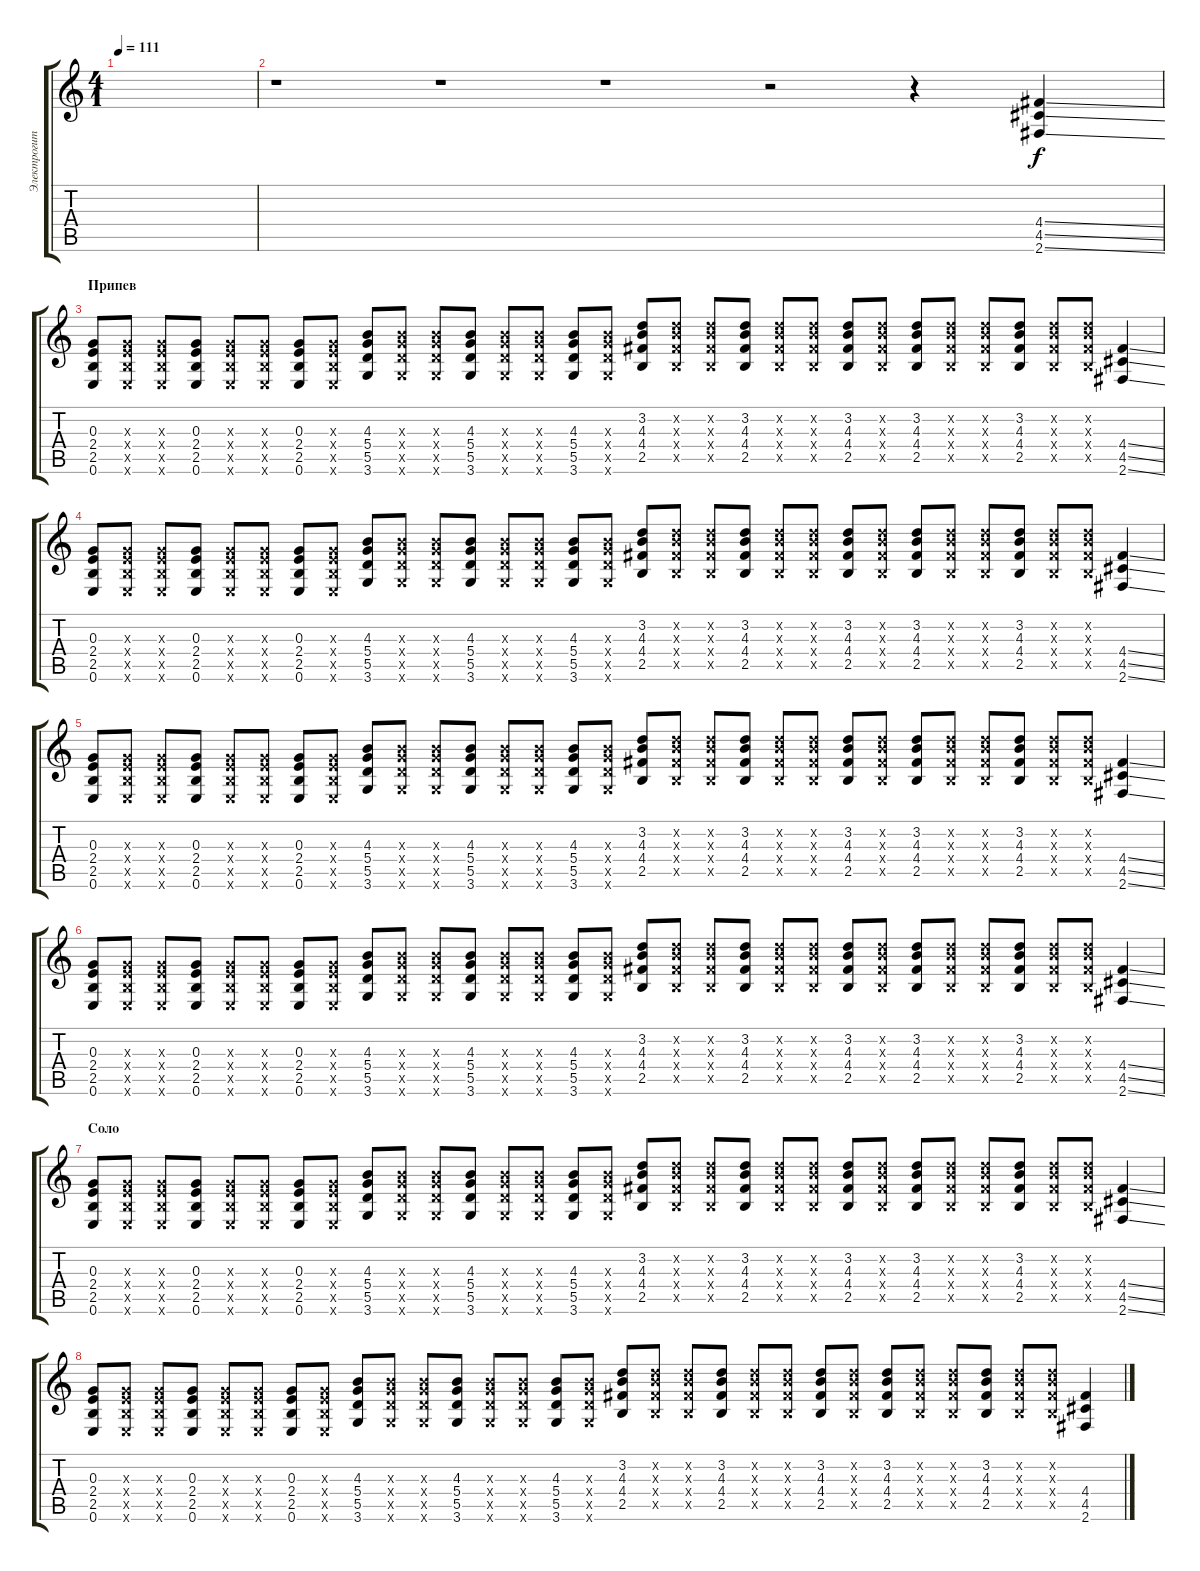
\track ("Электрогитара" "Электрогит") {instrument distortionguitar}
\staff {score tabs}
\tuning (E4 B3 G3 D3 A2 E2) {hide}
\ts (4 1)
\tempo 111
\clef g2
\ks c
|
r.1 r.1 r.1 r.2 r.4 (4.4{ss} 4.5{ss} 2.6{ss}).4 |
\section ("" "Припев")
(0.3 2.4 2.5 0.6).8 (0.3{x} 2.4{x} 2.5{x} 0.6{x}).8 (0.3{x} 2.4{x} 2.5{x} 0.6{x}).8 (0.3 2.4 2.5 0.6).8 (0.3{x} 2.4{x} 2.5{x} 0.6{x}).8 (0.3{x} 2.4{x} 2.5{x} 0.6{x}).8 (0.3 2.4 2.5 0.6).8 (0.3{x} 2.4{x} 2.5{x} 0.6{x}).8 (4.3 5.4 5.5 3.6).8 (4.3{x} 5.4{x} 5.5{x} 3.6{x}).8 (4.3{x} 5.4{x} 5.5{x} 3.6{x}).8 (4.3 5.4 5.5 3.6).8 (4.3{x} 5.4{x} 5.5{x} 3.6{x}).8 (4.3{x} 5.4{x} 5.5{x} 3.6{x}).8 (4.3 5.4 5.5 3.6).8 (4.3{x} 5.4{x} 5.5{x} 3.6{x}).8 (3.2 4.3 4.4 2.5).8 (3.2{x} 4.3{x} 4.4{x} 2.5{x}).8 (3.2{x} 4.3{x} 4.4{x} 2.5{x}).8 (3.2 4.3 4.4 2.5).8 (3.2{x} 4.3{x} 4.4{x} 2.5{x}).8 (3.2{x} 4.3{x} 4.4{x} 2.5{x}).8 (3.2 4.3 4.4 2.5).8 (3.2{x} 4.3{x} 4.4{x} 2.5{x}).8 (3.2 4.3 4.4 2.5).8 (3.2{x} 4.3{x} 4.4{x} 2.5{x}).8 (3.2{x} 4.3{x} 4.4{x} 2.5{x}).8 (3.2 4.3 4.4 2.5).8 (3.2{x} 4.3{x} 4.4{x} 2.5{x}).8 (3.2{x} 4.3{x} 4.4{x} 2.5{x}).8 (4.4{ss} 4.5{ss} 2.6{ss}).4 |
(0.3 2.4 2.5 0.6).8 (0.3{x} 2.4{x} 2.5{x} 0.6{x}).8 (0.3{x} 2.4{x} 2.5{x} 0.6{x}).8 (0.3 2.4 2.5 0.6).8 (0.3{x} 2.4{x} 2.5{x} 0.6{x}).8 (0.3{x} 2.4{x} 2.5{x} 0.6{x}).8 (0.3 2.4 2.5 0.6).8 (0.3{x} 2.4{x} 2.5{x} 0.6{x}).8 (4.3 5.4 5.5 3.6).8 (4.3{x} 5.4{x} 5.5{x} 3.6{x}).8 (4.3{x} 5.4{x} 5.5{x} 3.6{x}).8 (4.3 5.4 5.5 3.6).8 (4.3{x} 5.4{x} 5.5{x} 3.6{x}).8 (4.3{x} 5.4{x} 5.5{x} 3.6{x}).8 (4.3 5.4 5.5 3.6).8 (4.3{x} 5.4{x} 5.5{x} 3.6{x}).8 (3.2 4.3 4.4 2.5).8 (3.2{x} 4.3{x} 4.4{x} 2.5{x}).8 (3.2{x} 4.3{x} 4.4{x} 2.5{x}).8 (3.2 4.3 4.4 2.5).8 (3.2{x} 4.3{x} 4.4{x} 2.5{x}).8 (3.2{x} 4.3{x} 4.4{x} 2.5{x}).8 (3.2 4.3 4.4 2.5).8 (3.2{x} 4.3{x} 4.4{x} 2.5{x}).8 (3.2 4.3 4.4 2.5).8 (3.2{x} 4.3{x} 4.4{x} 2.5{x}).8 (3.2{x} 4.3{x} 4.4{x} 2.5{x}).8 (3.2 4.3 4.4 2.5).8 (3.2{x} 4.3{x} 4.4{x} 2.5{x}).8 (3.2{x} 4.3{x} 4.4{x} 2.5{x}).8 (4.4{ss} 4.5{ss} 2.6{ss}).4 |
(0.3 2.4 2.5 0.6).8 (0.3{x} 2.4{x} 2.5{x} 0.6{x}).8 (0.3{x} 2.4{x} 2.5{x} 0.6{x}).8 (0.3 2.4 2.5 0.6).8 (0.3{x} 2.4{x} 2.5{x} 0.6{x}).8 (0.3{x} 2.4{x} 2.5{x} 0.6{x}).8 (0.3 2.4 2.5 0.6).8 (0.3{x} 2.4{x} 2.5{x} 0.6{x}).8 (4.3 5.4 5.5 3.6).8 (4.3{x} 5.4{x} 5.5{x} 3.6{x}).8 (4.3{x} 5.4{x} 5.5{x} 3.6{x}).8 (4.3 5.4 5.5 3.6).8 (4.3{x} 5.4{x} 5.5{x} 3.6{x}).8 (4.3{x} 5.4{x} 5.5{x} 3.6{x}).8 (4.3 5.4 5.5 3.6).8 (4.3{x} 5.4{x} 5.5{x} 3.6{x}).8 (3.2 4.3 4.4 2.5).8 (3.2{x} 4.3{x} 4.4{x} 2.5{x}).8 (3.2{x} 4.3{x} 4.4{x} 2.5{x}).8 (3.2 4.3 4.4 2.5).8 (3.2{x} 4.3{x} 4.4{x} 2.5{x}).8 (3.2{x} 4.3{x} 4.4{x} 2.5{x}).8 (3.2 4.3 4.4 2.5).8 (3.2{x} 4.3{x} 4.4{x} 2.5{x}).8 (3.2 4.3 4.4 2.5).8 (3.2{x} 4.3{x} 4.4{x} 2.5{x}).8 (3.2{x} 4.3{x} 4.4{x} 2.5{x}).8 (3.2 4.3 4.4 2.5).8 (3.2{x} 4.3{x} 4.4{x} 2.5{x}).8 (3.2{x} 4.3{x} 4.4{x} 2.5{x}).8 (4.4{ss} 4.5{ss} 2.6{ss}).4 |
(0.3 2.4 2.5 0.6).8 (0.3{x} 2.4{x} 2.5{x} 0.6{x}).8 (0.3{x} 2.4{x} 2.5{x} 0.6{x}).8 (0.3 2.4 2.5 0.6).8 (0.3{x} 2.4{x} 2.5{x} 0.6{x}).8 (0.3{x} 2.4{x} 2.5{x} 0.6{x}).8 (0.3 2.4 2.5 0.6).8 (0.3{x} 2.4{x} 2.5{x} 0.6{x}).8 (4.3 5.4 5.5 3.6).8 (4.3{x} 5.4{x} 5.5{x} 3.6{x}).8 (4.3{x} 5.4{x} 5.5{x} 3.6{x}).8 (4.3 5.4 5.5 3.6).8 (4.3{x} 5.4{x} 5.5{x} 3.6{x}).8 (4.3{x} 5.4{x} 5.5{x} 3.6{x}).8 (4.3 5.4 5.5 3.6).8 (4.3{x} 5.4{x} 5.5{x} 3.6{x}).8 (3.2 4.3 4.4 2.5).8 (3.2{x} 4.3{x} 4.4{x} 2.5{x}).8 (3.2{x} 4.3{x} 4.4{x} 2.5{x}).8 (3.2 4.3 4.4 2.5).8 (3.2{x} 4.3{x} 4.4{x} 2.5{x}).8 (3.2{x} 4.3{x} 4.4{x} 2.5{x}).8 (3.2 4.3 4.4 2.5).8 (3.2{x} 4.3{x} 4.4{x} 2.5{x}).8 (3.2 4.3 4.4 2.5).8 (3.2{x} 4.3{x} 4.4{x} 2.5{x}).8 (3.2{x} 4.3{x} 4.4{x} 2.5{x}).8 (3.2 4.3 4.4 2.5).8 (3.2{x} 4.3{x} 4.4{x} 2.5{x}).8 (3.2{x} 4.3{x} 4.4{x} 2.5{x}).8 (4.4{ss} 4.5{ss} 2.6{ss}).4 |
\section ("" "Соло")
(0.3 2.4 2.5 0.6).8 (0.3{x} 2.4{x} 2.5{x} 0.6{x}).8 (0.3{x} 2.4{x} 2.5{x} 0.6{x}).8 (0.3 2.4 2.5 0.6).8 (0.3{x} 2.4{x} 2.5{x} 0.6{x}).8 (0.3{x} 2.4{x} 2.5{x} 0.6{x}).8 (0.3 2.4 2.5 0.6).8 (0.3{x} 2.4{x} 2.5{x} 0.6{x}).8 (4.3 5.4 5.5 3.6).8 (4.3{x} 5.4{x} 5.5{x} 3.6{x}).8 (4.3{x} 5.4{x} 5.5{x} 3.6{x}).8 (4.3 5.4 5.5 3.6).8 (4.3{x} 5.4{x} 5.5{x} 3.6{x}).8 (4.3{x} 5.4{x} 5.5{x} 3.6{x}).8 (4.3 5.4 5.5 3.6).8 (4.3{x} 5.4{x} 5.5{x} 3.6{x}).8 (3.2 4.3 4.4 2.5).8 (3.2{x} 4.3{x} 4.4{x} 2.5{x}).8 (3.2{x} 4.3{x} 4.4{x} 2.5{x}).8 (3.2 4.3 4.4 2.5).8 (3.2{x} 4.3{x} 4.4{x} 2.5{x}).8 (3.2{x} 4.3{x} 4.4{x} 2.5{x}).8 (3.2 4.3 4.4 2.5).8 (3.2{x} 4.3{x} 4.4{x} 2.5{x}).8 (3.2 4.3 4.4 2.5).8 (3.2{x} 4.3{x} 4.4{x} 2.5{x}).8 (3.2{x} 4.3{x} 4.4{x} 2.5{x}).8 (3.2 4.3 4.4 2.5).8 (3.2{x} 4.3{x} 4.4{x} 2.5{x}).8 (3.2{x} 4.3{x} 4.4{x} 2.5{x}).8 (4.4{ss} 4.5{ss} 2.6{ss}).4 |
(0.3 2.4 2.5 0.6).8 (0.3{x} 2.4{x} 2.5{x} 0.6{x}).8 (0.3{x} 2.4{x} 2.5{x} 0.6{x}).8 (0.3 2.4 2.5 0.6).8 (0.3{x} 2.4{x} 2.5{x} 0.6{x}).8 (0.3{x} 2.4{x} 2.5{x} 0.6{x}).8 (0.3 2.4 2.5 0.6).8 (0.3{x} 2.4{x} 2.5{x} 0.6{x}).8 (4.3 5.4 5.5 3.6).8 (4.3{x} 5.4{x} 5.5{x} 3.6{x}).8 (4.3{x} 5.4{x} 5.5{x} 3.6{x}).8 (4.3 5.4 5.5 3.6).8 (4.3{x} 5.4{x} 5.5{x} 3.6{x}).8 (4.3{x} 5.4{x} 5.5{x} 3.6{x}).8 (4.3 5.4 5.5 3.6).8 (4.3{x} 5.4{x} 5.5{x} 3.6{x}).8 (3.2 4.3 4.4 2.5).8 (3.2{x} 4.3{x} 4.4{x} 2.5{x}).8 (3.2{x} 4.3{x} 4.4{x} 2.5{x}).8 (3.2 4.3 4.4 2.5).8 (3.2{x} 4.3{x} 4.4{x} 2.5{x}).8 (3.2{x} 4.3{x} 4.4{x} 2.5{x}).8 (3.2 4.3 4.4 2.5).8 (3.2{x} 4.3{x} 4.4{x} 2.5{x}).8 (3.2 4.3 4.4 2.5).8 (3.2{x} 4.3{x} 4.4{x} 2.5{x}).8 (3.2{x} 4.3{x} 4.4{x} 2.5{x}).8 (3.2 4.3 4.4 2.5).8 (3.2{x} 4.3{x} 4.4{x} 2.5{x}).8 (3.2{x} 4.3{x} 4.4{x} 2.5{x}).8 (4.4{ss} 4.5{ss} 2.6{ss}).4
